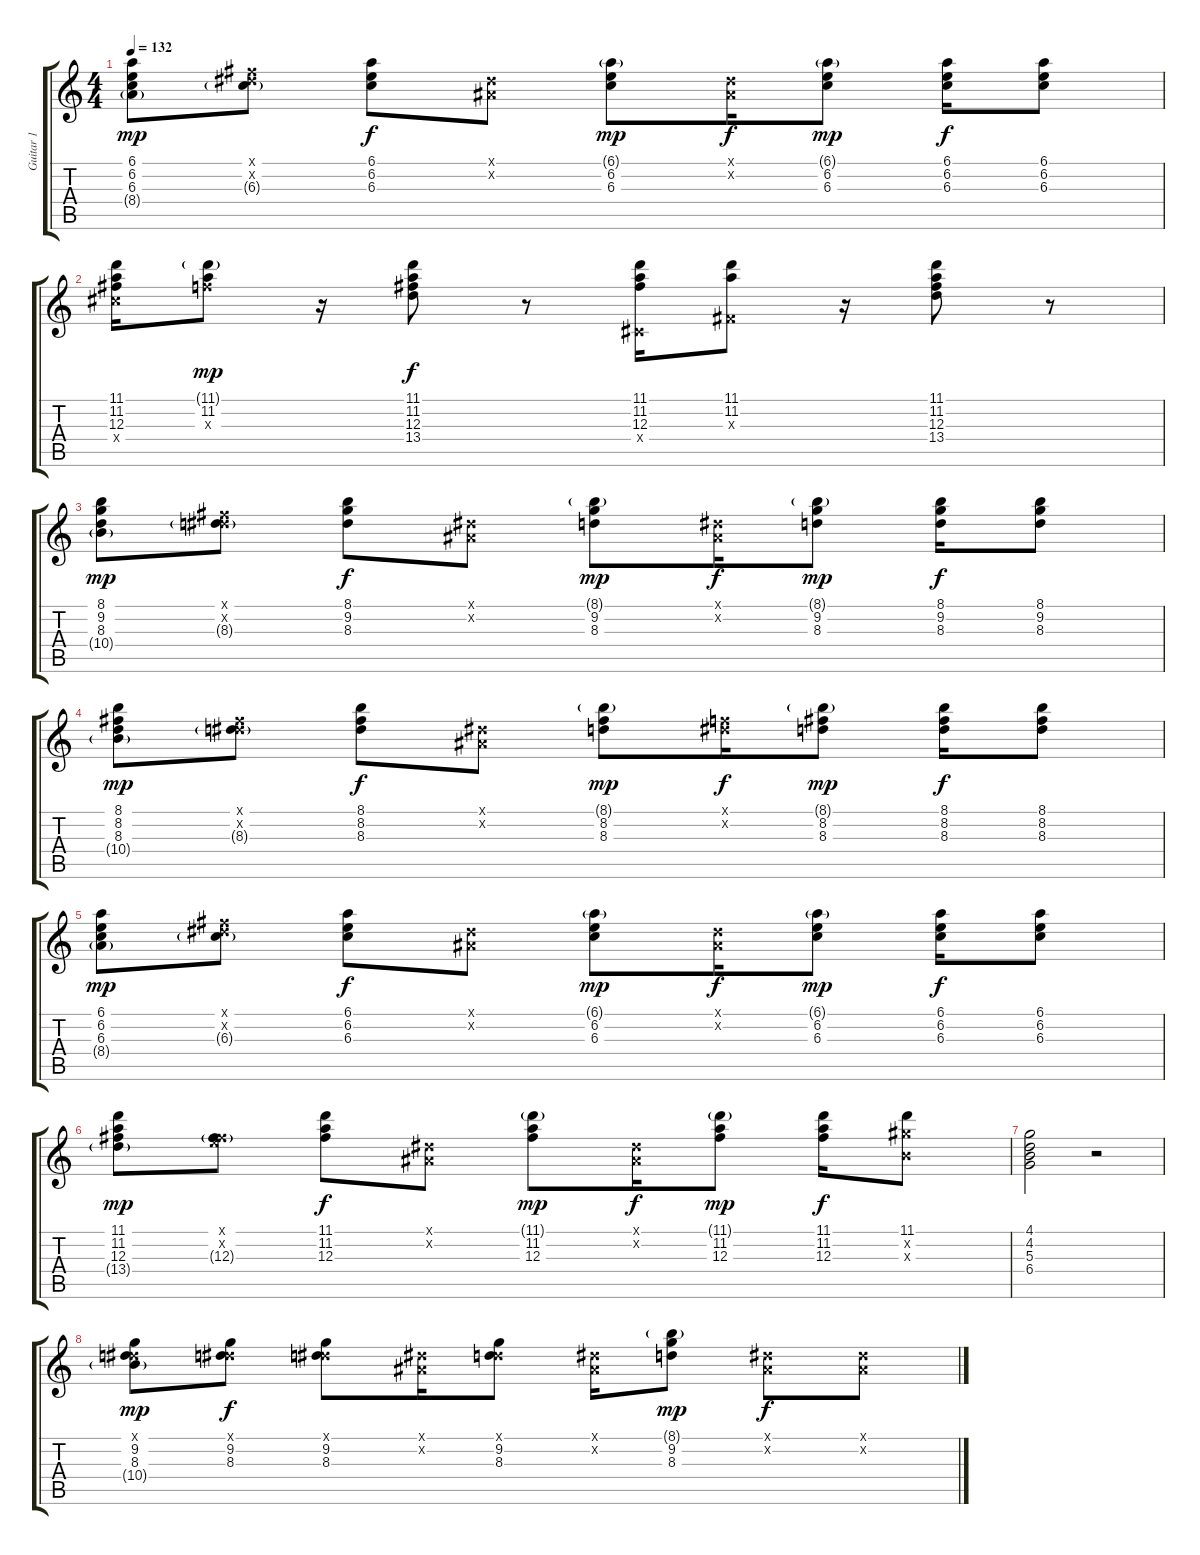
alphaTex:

\track ("Guitar 1" "Guitar 1") {instrument electricguitarmuted}
\staff {score tabs}
\tuning (Eb4 Bb3 Gb3 Db3 Ab2 Eb2) {hide}
\ts (4 4)
\tempo 132
\clef g2
\ks c
(6.1 6.2 6.3 8.4{g}).8{dy mp} (0.1{x} 8.2{x} 6.3{g}).8 (6.1 6.2 6.3).8{dy f} (0.1{x} 0.2{x}).8 (6.1{g} 6.2 6.3).8{dy mp} (0.1{x} 0.2{x}).16{dy f} (6.1{g} 6.2 6.3).8{dy mp} (6.1 6.2 6.3).16{dy f} (6.1 6.2 6.3).8 |
(11.1 11.2 12.3 12.4{x}).16 (11.1{g} 11.2 11.3{x}).8{dy mp} r.16 (11.1 11.2 12.3 13.4).8{dy f} r.8 (11.1 11.2 12.3 0.4{x}).16 (11.1 11.2 0.3{x}).8 r.16 (11.1 11.2 12.3 13.4).8 r.8 |
(8.1 9.2 8.3 10.4{g}).8{dy mp} (0.1{x} 8.2{x} 8.3{g}).8 (8.1 9.2 8.3).8{dy f} (0.1{x} 0.2{x}).8 (8.1{g} 9.2 8.3).8{dy mp} (0.1{x} 0.2{x}).16{dy f} (8.1{g} 9.2 8.3).8{dy mp} (8.1 9.2 8.3).16{dy f} (8.1 9.2 8.3).8 |
(8.1 8.2 8.3 10.4{g}).8{dy mp} (0.1{x} 8.2{x} 8.3{g}).8 (8.1 8.2 8.3).8{dy f} (0.1{x} 0.2{x}).8 (8.1{g} 8.2 8.3).8{dy mp} (0.1{x} 7.2{x}).16{dy f} (8.1{g} 8.2 8.3).8{dy mp} (8.1 8.2 8.3).16{dy f} (8.1 8.2 8.3).8 |
(6.1 6.2 6.3 8.4{g}).8{dy mp} (0.1{x} 8.2{x} 6.3{g}).8 (6.1 6.2 6.3).8{dy f} (0.1{x} 0.2{x}).8 (6.1{g} 6.2 6.3).8{dy mp} (0.1{x} 0.2{x}).16{dy f} (6.1{g} 6.2 6.3).8{dy mp} (6.1 6.2 6.3).16{dy f} (6.1 6.2 6.3).8 |
(11.1 11.2 12.3 13.4{g}).8{dy mp} (1.1{x} 8.2{x} 12.3{g}).8 (11.1 11.2 12.3).8{dy f} (0.1{x} 0.2{x}).8 (11.1{g} 11.2 12.3).8{dy mp} (0.1{x} 0.2{x}).16{dy f} (11.1{g} 11.2 12.3).8{dy mp} (11.1 11.2 12.3).16{dy f} (11.1 10.2{x} 5.3{x}).8 |
(4.1 4.2 5.3 6.4).2 r.2 |
(0.1{x} 9.2 8.3 10.4{g}).8{dy mp volume 12} (0.1{x} 9.2 8.3).8{dy f} (0.1{x} 9.2 8.3).8 (0.1{x} 0.2{x}).16 (0.1{x} 9.2 8.3).8 (0.1{x} 0.2{x}).16 (8.1{g} 9.2 8.3).8{dy mp} (0.1{x} 0.2{x}).8{dy f} (0.1{x} 0.2{x}).8
